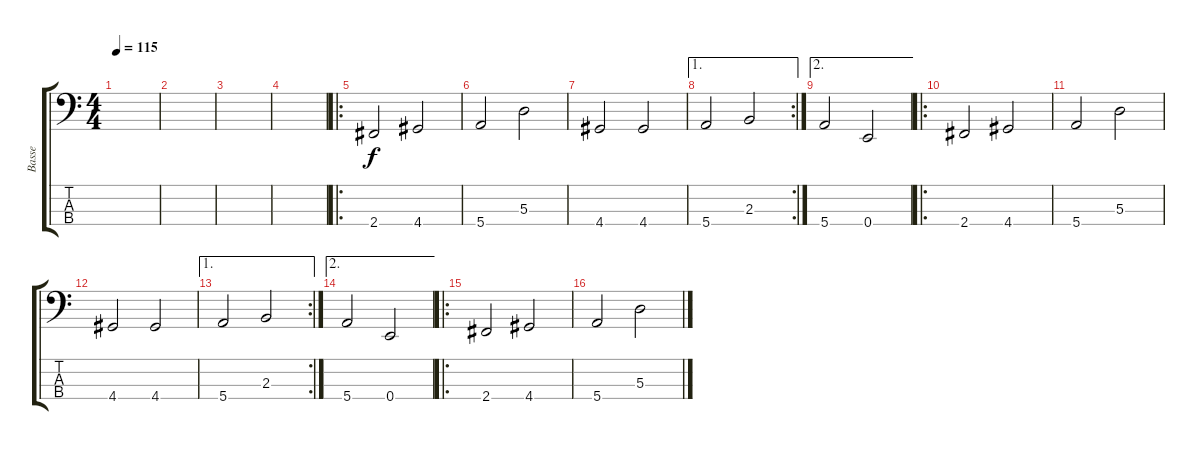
\track ("Basse" "Basse") {instrument electricbassfinger}
\staff {score tabs}
\tuning (G2 D2 A1 E1) {hide}
\ts (4 4)
\tempo 115
\clef f4
\ks c
|
|
|
|
\ro
2.4.2 4.4.2 |
5.4.2 5.3.2 |
4.4.2 4.4.2 |
\ae 1
\rc 2
5.4.2 2.3.2 |
\ae 2
5.4.2 0.4.2 |
\ro
2.4.2 4.4.2 |
5.4.2 5.3.2 |
4.4.2 4.4.2 |
\ae 1
\rc 2
5.4.2 2.3.2 |
\ae 2
5.4.2 0.4.2 |
\ro
2.4.2 4.4.2 |
5.4.2 5.3.2
